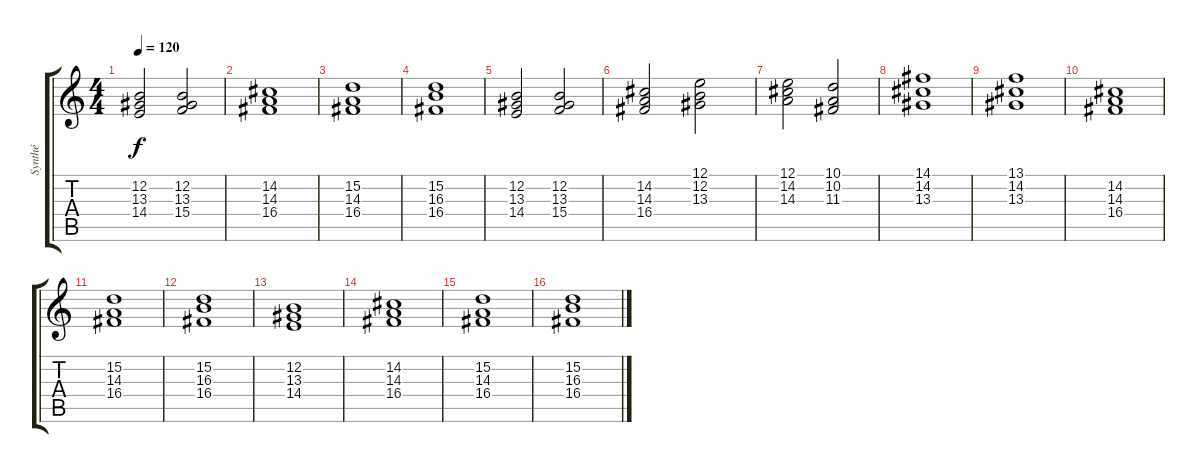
\track ("Synthé" "Synthé") {instrument synthstrings1}
\staff {score tabs}
\tuning (E4 B3 G3 D3 A2 E2) {hide}
\ts (4 4)
\tempo 120
\clef g2
\ks c
(12.2 13.3 14.4).2{dy f} (12.2 13.3 15.4).2 |
(14.2 14.3 16.4).1 |
(15.2 14.3 16.4).1 |
(15.2 16.3 16.4).1 |
(12.2 13.3 14.4).2 (12.2 13.3 15.4).2 |
(14.2 14.3 16.4).2 (12.1 12.2 13.3).2 |
(12.1 14.2 14.3).2 (10.1 10.2 11.3).2 |
(14.1 14.2 13.3).1 |
(13.1 14.2 13.3).1 |
(14.2 14.3 16.4).1 |
(15.2 14.3 16.4).1 |
(15.2 16.3 16.4).1 |
(12.2 13.3 14.4).1 |
(14.2 14.3 16.4).1 |
(15.2 14.3 16.4).1 |
(15.2 16.3 16.4).1
